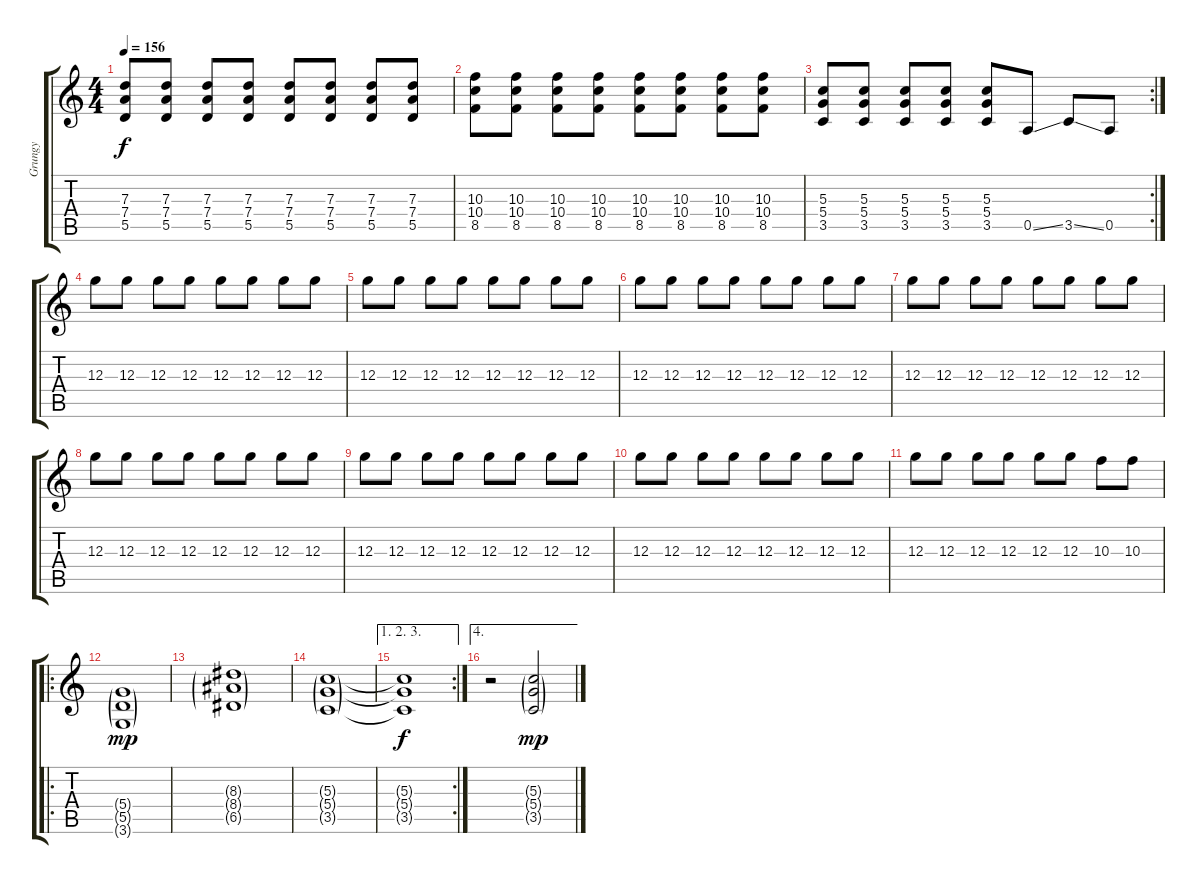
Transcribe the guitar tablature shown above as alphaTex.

\track ("Grungy" "Grungy") {instrument distortionguitar}
\staff {score tabs}
\tuning (E4 B3 G3 D3 A2 E2) {hide}
\ts (4 4)
\tempo 156
\clef g2
\ks c
(7.3 7.4 5.5).8{dy f} (7.3 7.4 5.5).8 (7.3 7.4 5.5).8 (7.3 7.4 5.5).8 (7.3 7.4 5.5).8 (7.3 7.4 5.5).8 (7.3 7.4 5.5).8 (7.3 7.4 5.5).8 |
(10.3 10.4 8.5).8 (10.3 10.4 8.5).8 (10.3 10.4 8.5).8 (10.3 10.4 8.5).8 (10.3 10.4 8.5).8 (10.3 10.4 8.5).8 (10.3 10.4 8.5).8 (10.3 10.4 8.5).8 |
\rc 2
(5.3 5.4 3.5).8 (5.3 5.4 3.5).8 (5.3 5.4 3.5).8 (5.3 5.4 3.5).8 (5.3 5.4 3.5).8 0.5{ss}.8 3.5{ss}.8 0.5.8 |
12.3.8{volume 6 balance 1} 12.3.8 12.3.8 12.3.8 12.3.8 12.3.8 12.3.8 12.3.8 |
12.3.8{volume 12 balance 16} 12.3.8 12.3.8 12.3.8 12.3.8 12.3.8 12.3.8 12.3.8 |
12.3.8{volume 6 balance 1} 12.3.8 12.3.8 12.3.8 12.3.8 12.3.8 12.3.8 12.3.8 |
12.3.8{volume 12 balance 16} 12.3.8 12.3.8 12.3.8 12.3.8 12.3.8 12.3.8 12.3.8 |
12.3.8{volume 6 balance 1} 12.3.8 12.3.8 12.3.8 12.3.8 12.3.8 12.3.8 12.3.8 |
12.3.8{volume 12 balance 16} 12.3.8 12.3.8 12.3.8 12.3.8 12.3.8 12.3.8 12.3.8 |
12.3.8{volume 6 balance 1} 12.3.8 12.3.8 12.3.8 12.3.8 12.3.8 12.3.8 12.3.8 |
12.3.8{volume 12 balance 16} 12.3.8 12.3.8 12.3.8 12.3.8 12.3.8 10.3.8 10.3.8 |
\ro
(5.4{g} 5.5{g} 3.6{g}).1{dy mp} |
(8.3{g} 8.4{g} 6.5{g}).1 |
(5.3{g} 5.4{g} 3.5{g}).1 |
\ae (1 2 3)
\rc 2
(5.3{t} 5.4{t} 3.5{t}).1{dy f} |
\ae 4
r.2 (5.3{ss g} 5.4{g} 3.5{g}).2{dy mp}
